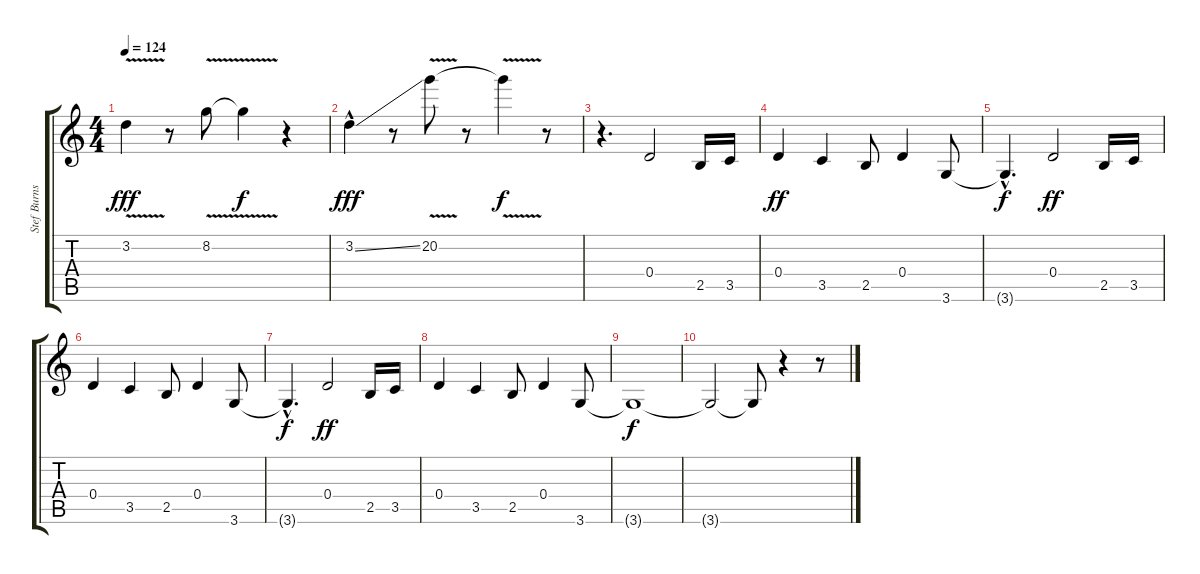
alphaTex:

\track ("Stef Burns [guitar]" "Stef Burns") {instrument overdrivenguitar}
\staff {score tabs}
\tuning (E4 B3 G3 D3 A2 E2) {hide}
\ts (4 4)
\tempo 124
\clef g2
\ks c
3.2{v}.4{dy fff} r.8 8.2{v}.8 8.2{t}.4{dy f} r.4 |
3.2{ss hac}.4{dy fff} r.8 20.2{v}.8 r.8 20.2{t}.4{dy f} r.8 |
r.4{d volume 11} 0.4.2 2.5.16 3.5.16 |
0.4.4{dy ff} 3.5.4 2.5.8 0.4.4 3.6.8 |
3.6{hac t}.4{d dy f} 0.4.2{dy ff} 2.5.16 3.5.16 |
0.4.4 3.5.4 2.5.8 0.4.4 3.6.8 |
3.6{hac t}.4{d dy f} 0.4.2{dy ff} 2.5.16 3.5.16 |
0.4.4 3.5.4 2.5.8 0.4.4 3.6.8 |
3.6{t}.1{dy f} |
3.6{t}.2 3.6{t}.8 r.4 r.8
